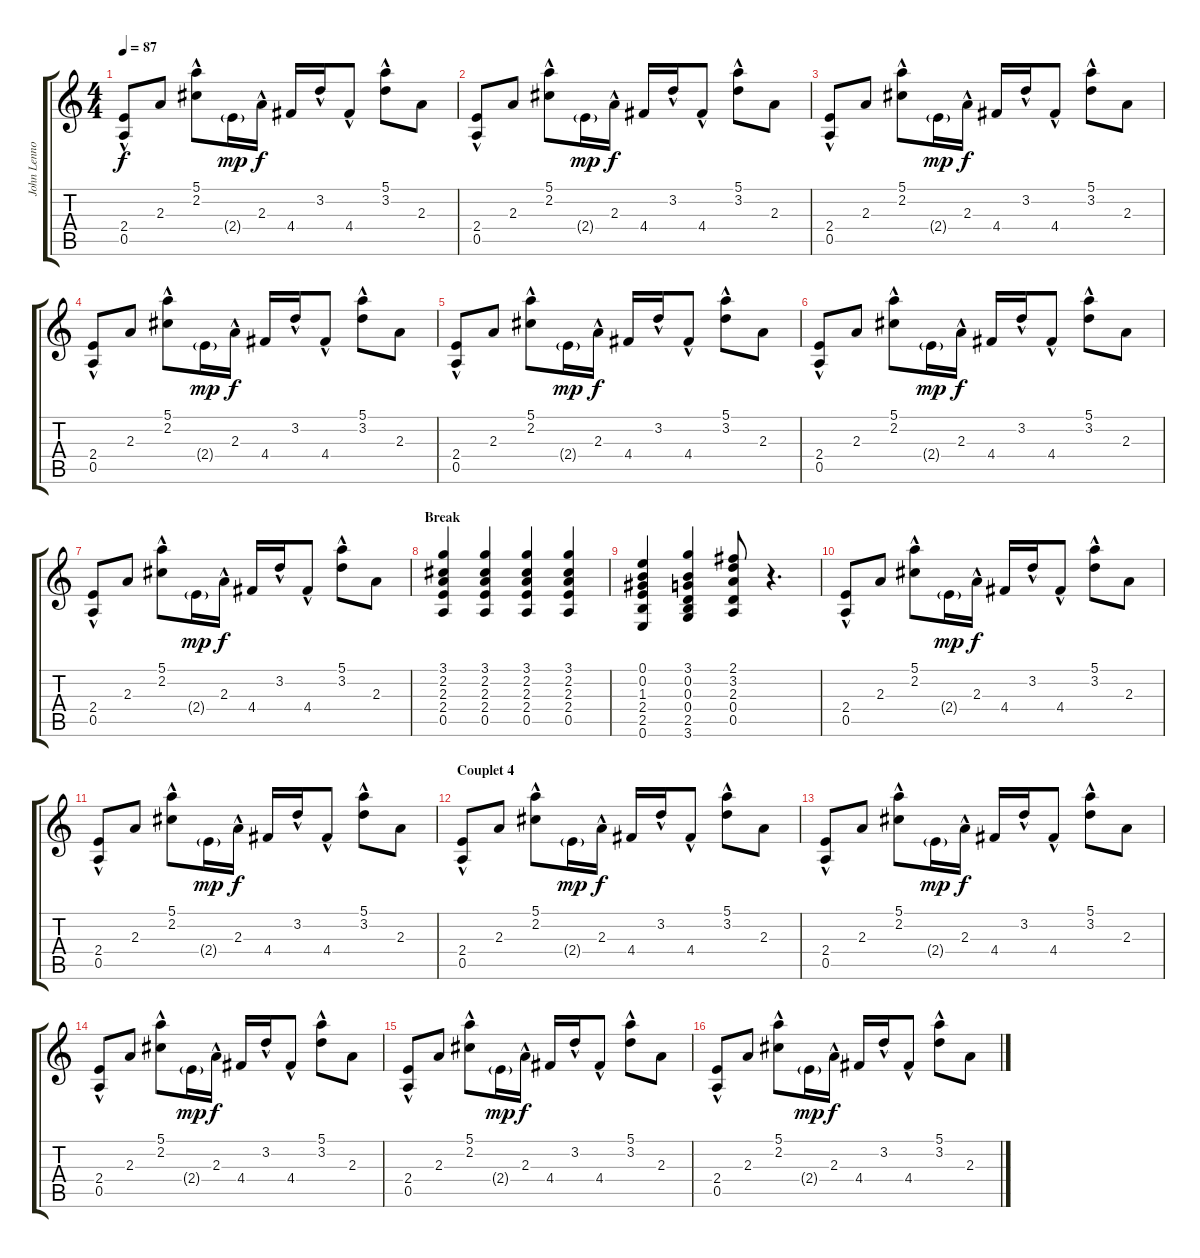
\track ("John Lennon (Guitare 2)" "John Lenno") {instrument electricguitarjazz}
\staff {score tabs}
\tuning (E4 B3 G3 D3 A2 E2) {hide}
\ts (4 4)
\tempo 87
\clef g2
\ks c
(2.4{hac} 0.5{hac}).8{dy f} 2.3.8 (5.1{hac} 2.2).8 2.4{g}.16{dy mp} 2.3{hac}.16{dy f} 4.4.16 3.2{hac}.16 4.4{hac}.8 (5.1{hac} 3.2).8 2.3.8 |
(2.4{hac} 0.5{hac}).8 2.3.8 (5.1{hac} 2.2).8 2.4{g}.16{dy mp} 2.3{hac}.16{dy f} 4.4.16 3.2{hac}.16 4.4{hac}.8 (5.1{hac} 3.2).8 2.3.8 |
(2.4{hac} 0.5{hac}).8 2.3.8 (5.1{hac} 2.2).8 2.4{g}.16{dy mp} 2.3{hac}.16{dy f} 4.4.16 3.2{hac}.16 4.4{hac}.8 (5.1{hac} 3.2).8 2.3.8 |
(2.4{hac} 0.5{hac}).8 2.3.8 (5.1{hac} 2.2).8 2.4{g}.16{dy mp} 2.3{hac}.16{dy f} 4.4.16 3.2{hac}.16 4.4{hac}.8 (5.1{hac} 3.2).8 2.3.8 |
(2.4{hac} 0.5{hac}).8 2.3.8 (5.1{hac} 2.2).8 2.4{g}.16{dy mp} 2.3{hac}.16{dy f} 4.4.16 3.2{hac}.16 4.4{hac}.8 (5.1{hac} 3.2).8 2.3.8 |
(2.4{hac} 0.5{hac}).8 2.3.8 (5.1{hac} 2.2).8 2.4{g}.16{dy mp} 2.3{hac}.16{dy f} 4.4.16 3.2{hac}.16 4.4{hac}.8 (5.1{hac} 3.2).8 2.3.8 |
(2.4{hac} 0.5{hac}).8 2.3.8 (5.1{hac} 2.2).8 2.4{g}.16{dy mp} 2.3{hac}.16{dy f} 4.4.16 3.2{hac}.16 4.4{hac}.8 (5.1{hac} 3.2).8 2.3.8 |
\section ("" "Break")
(3.1 2.2 2.3 2.4 0.5).4 (3.1 2.2 2.3 2.4 0.5).4 (3.1 2.2 2.3 2.4 0.5).4 (3.1 2.2 2.3 2.4 0.5).4 |
(0.1 0.2 1.3 2.4 2.5 0.6).4 (3.1 0.2 0.3 0.4 2.5 3.6).4 (2.1 3.2 2.3 0.4 0.5).8 r.4{d} |
(2.4{hac} 0.5{hac}).8 2.3.8 (5.1{hac} 2.2).8 2.4{g}.16{dy mp} 2.3{hac}.16{dy f} 4.4.16 3.2{hac}.16 4.4{hac}.8 (5.1{hac} 3.2).8 2.3.8 |
(2.4{hac} 0.5{hac}).8 2.3.8 (5.1{hac} 2.2).8 2.4{g}.16{dy mp} 2.3{hac}.16{dy f} 4.4.16 3.2{hac}.16 4.4{hac}.8 (5.1{hac} 3.2).8 2.3.8 |
\section ("" "Couplet 4")
(2.4{hac} 0.5{hac}).8 2.3.8 (5.1{hac} 2.2).8 2.4{g}.16{dy mp} 2.3{hac}.16{dy f} 4.4.16 3.2{hac}.16 4.4{hac}.8 (5.1{hac} 3.2).8 2.3.8 |
(2.4{hac} 0.5{hac}).8 2.3.8 (5.1{hac} 2.2).8 2.4{g}.16{dy mp} 2.3{hac}.16{dy f} 4.4.16 3.2{hac}.16 4.4{hac}.8 (5.1{hac} 3.2).8 2.3.8 |
(2.4{hac} 0.5{hac}).8 2.3.8 (5.1{hac} 2.2).8 2.4{g}.16{dy mp} 2.3{hac}.16{dy f} 4.4.16 3.2{hac}.16 4.4{hac}.8 (5.1{hac} 3.2).8 2.3.8 |
(2.4{hac} 0.5{hac}).8 2.3.8 (5.1{hac} 2.2).8 2.4{g}.16{dy mp} 2.3{hac}.16{dy f} 4.4.16 3.2{hac}.16 4.4{hac}.8 (5.1{hac} 3.2).8 2.3.8 |
(2.4{hac} 0.5{hac}).8 2.3.8 (5.1{hac} 2.2).8 2.4{g}.16{dy mp} 2.3{hac}.16{dy f} 4.4.16 3.2{hac}.16 4.4{hac}.8 (5.1{hac} 3.2).8 2.3.8
